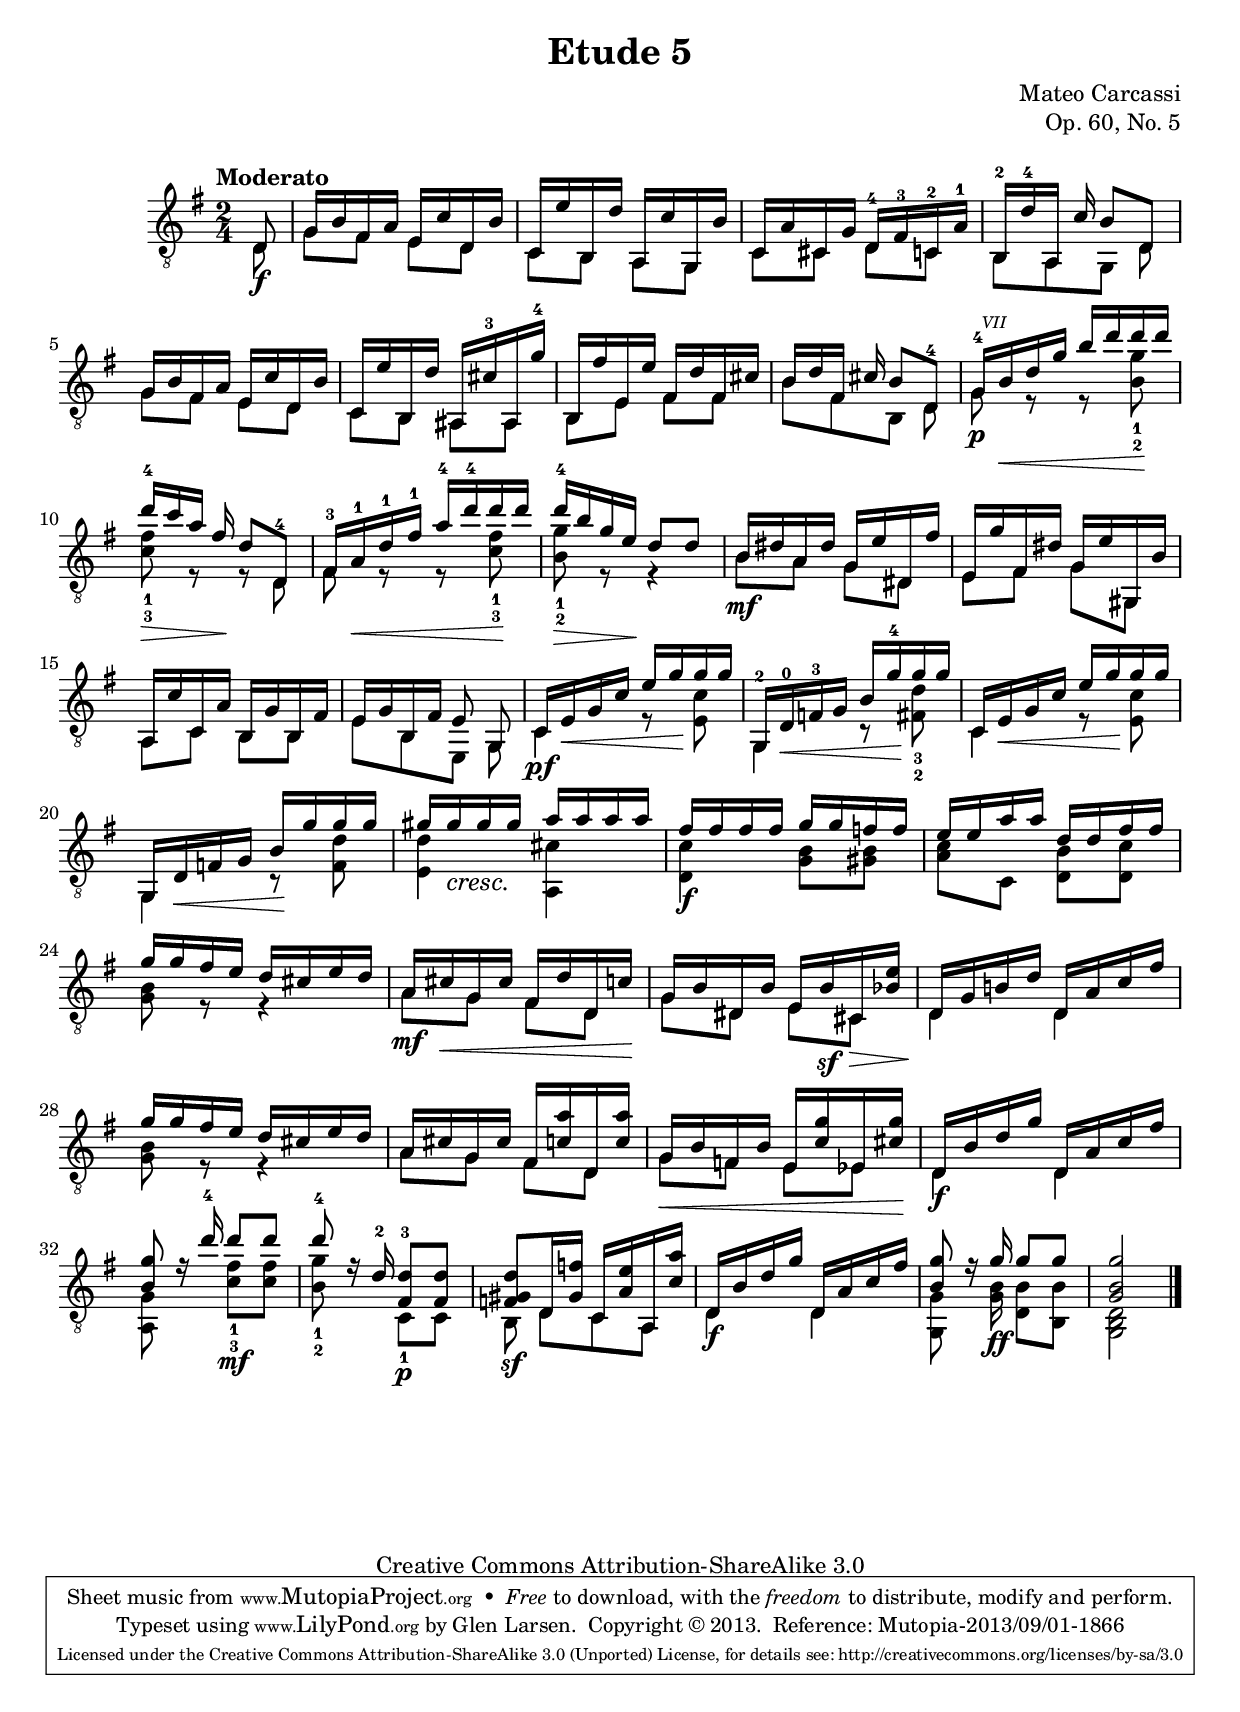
\version "2.16.1"
\header {
  title = "Etude 5"
  composer = "Mateo Carcassi"
  opus = "Op. 60, No. 5"
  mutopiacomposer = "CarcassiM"
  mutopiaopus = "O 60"
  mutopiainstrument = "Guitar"
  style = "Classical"
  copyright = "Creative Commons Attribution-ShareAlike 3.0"
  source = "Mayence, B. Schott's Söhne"
  % From Boije 94
  date = "1853"
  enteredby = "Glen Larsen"
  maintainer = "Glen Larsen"
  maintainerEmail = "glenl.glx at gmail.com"

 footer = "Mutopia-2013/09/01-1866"
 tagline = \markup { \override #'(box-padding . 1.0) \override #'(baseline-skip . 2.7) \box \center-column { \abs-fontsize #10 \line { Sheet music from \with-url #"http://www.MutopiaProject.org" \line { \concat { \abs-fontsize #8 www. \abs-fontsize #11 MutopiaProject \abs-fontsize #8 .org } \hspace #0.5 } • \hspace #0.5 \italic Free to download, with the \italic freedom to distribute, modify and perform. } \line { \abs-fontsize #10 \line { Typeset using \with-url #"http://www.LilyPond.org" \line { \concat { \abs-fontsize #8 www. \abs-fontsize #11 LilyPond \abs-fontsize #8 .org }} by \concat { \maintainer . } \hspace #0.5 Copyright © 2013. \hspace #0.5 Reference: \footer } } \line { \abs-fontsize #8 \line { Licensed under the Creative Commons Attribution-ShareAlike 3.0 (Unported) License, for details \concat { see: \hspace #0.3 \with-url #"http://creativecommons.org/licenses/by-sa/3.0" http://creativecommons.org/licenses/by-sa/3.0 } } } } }
}
pf = #(make-dynamic-script "pf")

gpos = #(define-music-function (parser location text) (string?)
	 #{ \mark\markup{\teeny\italic #text } #})

global = {
  \time 2/4
  \key g \major
}

\paper {
  % add space between composer/opus markup and first staff
  markup-system-spacing #'padding = #3
  % add a little space between composer and opus
  markup-markup-spacing #'padding = #1.2
  top-margin = #8
  bottom-margin = #10
}

upperVoice = \relative c {
  \voiceOne
  \slurDown
  \tempo "Moderato"

  \partial 8 { d8\f } |
  g16 b fis a e c' d, b' |
  c,16 e' b, d' a, c' g, b' |
  c,16 a' cis, g' <d-4> <fis-3> <c-2> <a'-1> |
  <b,-2>16 <d'-4> a, c' \once\noBeam b8 d,8 |
  g16 b fis a e c' d, b' |
  c,16 e' b, d' ais, <cis'-3> ais, <g''-4> |

  b,,16 fis'' e, e' fis, d' fis, cis' |
  b16 d fis, cis' \once\noBeam b8 d,-4 |
  <g-4>16\p \gpos "VII" b\< d g b d d\! d |
  <d-4>16\> c a fis\! \once\noBeam d8 <d,-4> |
  <fis-3>16 <a-1>\< <d-1> <fis-1> <a-4> <d-4> d\! d |
  <d-4>16\> b g e\! d8 d |

  b16\mf dis a dis g, e' dis, fis' |
  e,16 g' fis, dis' g, e' gis,, b' |
  a,16 c' c, a' b, g' b, fis' |
  e16[ g b, fis'] e8\noBeam g, |
  c16\pf e\< g c e g\! g g |
  <g,,-2>16 <d'-0>\< <f-3> g b <g'-4>\! g g |

  c,,16 e\< g c e g\! g g |
  g,,16 d'\< f g b\! g' g g |
  gis16 gis\cresc gis gis a a a a |
  fis16\f fis fis fis g g f f |
  e16 e a a d, d fis fis |
  g16 g fis e d cis e d |

  a16\mf cis\< g cis fis, d' d, c'\! |
  g16 b dis, b' e, b'\sf cis,\> <bes' e> |
  d,16\! g b! d d, a' c fis |
  g16 g fis e d cis e d |
  a16 cis g cis fis, <c' a'> d, <c' a'> |
  g16\< b f b e, <c' g'> ees, <cis' g'>\! |

  d,16\f b' d g d, a' c fis |
  <g b,>8 r16 <d'-4>16 d8\mf d |
  <d-4>8 r16 <d,-2>16 <d fis,-3>8\p q |
  <f, gis d'>8\sf d16 <gis f'> c, <a' e'> a, <c' a'> |
  d,16\f b' d g d, a' c fis |
  <g b,>8 r16 g\ff g8 g |
  <g b, g>2
  
  \bar "|."
}

lowerVoice = \relative c {
  \voiceTwo
  \set fingeringOrientations = #'(down)
  \partial 8 { d8 } |
  g8 fis e d |
  c8 b a g |
  c8 cis d c |
  b8[ a g] d' |
  g8 fis e d |
  c8 b ais ais |

  b8 e fis fis |
  b8[ fis b,] d |
  g8 r r <b-2 g'-1> |
  <c-3 fis-1>8 r r d, |
  fis8 r r <c'-3 fis-1> |
  <b-2 g'-1>8 r r4 |

  b8 a g dis |
  e8 fis g gis, |
  a8 c b b |
  e8[ b e,] g |
  c4 r8 <e c'>8 |
  g,4 r8 <fis'-2 d'-3> |

  c4 r8 <e c'>8 |
  g,4 r8 <f' d'>8 |
  <e d'>4 <a, cis'>4 |
  <d c'>4 <g b>8 <gis b> |
  <a c>8 c, <d b'> <d c'> |
  <g b>8 r r4 |

  a8 g fis d |
  g8 dis e cis |
  d4 d |
  <g b>8 r r4 |
  a8 g fis d |
  g8 f e ees |

  d4 d |
  <g a,>8 s8 <c-3 fis-1>8 q |
  <b-2 g'-1>8 s <c,-1> c |
  b8 d[ c a] |
  d4 d |
  <g g,>8 s16 <b g> <b d,>8 <b b,> |
  <d, b g>2
}

middleVoice = \relative c' {
  \voiceThree
}


\score {
  <<
    \new Staff = "Guitar" \with {
      \override DynamicTextSpanner #'style = #'none
      \override Fingering #'staff-padding = #'()
      \override Fingering #'add-stem-support = ##t
    }
    <<
      \set Staff.midiInstrument = #"acoustic guitar (nylon)"
      \global
      \clef "treble_8"
      \mergeDifferentlyDottedOn
      \mergeDifferentlyHeadedOn
      \context Voice = "upperVoice" \upperVoice
      \context Voice = "lowerVoice" \lowerVoice
%      \context Voice = "middleVoice" \middleVoice
    >>
%{
    \new TabStaff = "Guitar tabs"
    <<
      \clef "moderntab"
      \global
      \context TabVoice = "upperVoice" \upperVoice
      \context TabVoice = "lowerVoice" \lowerVoice
      \context TabVoice = "middleVoice" \middleVoice
    >>
%}
  >>
  \layout {
    \override Voice.StringNumber #'stencil = ##f
  }
  \midi {
    \tempo 4 = 100
  }
}

